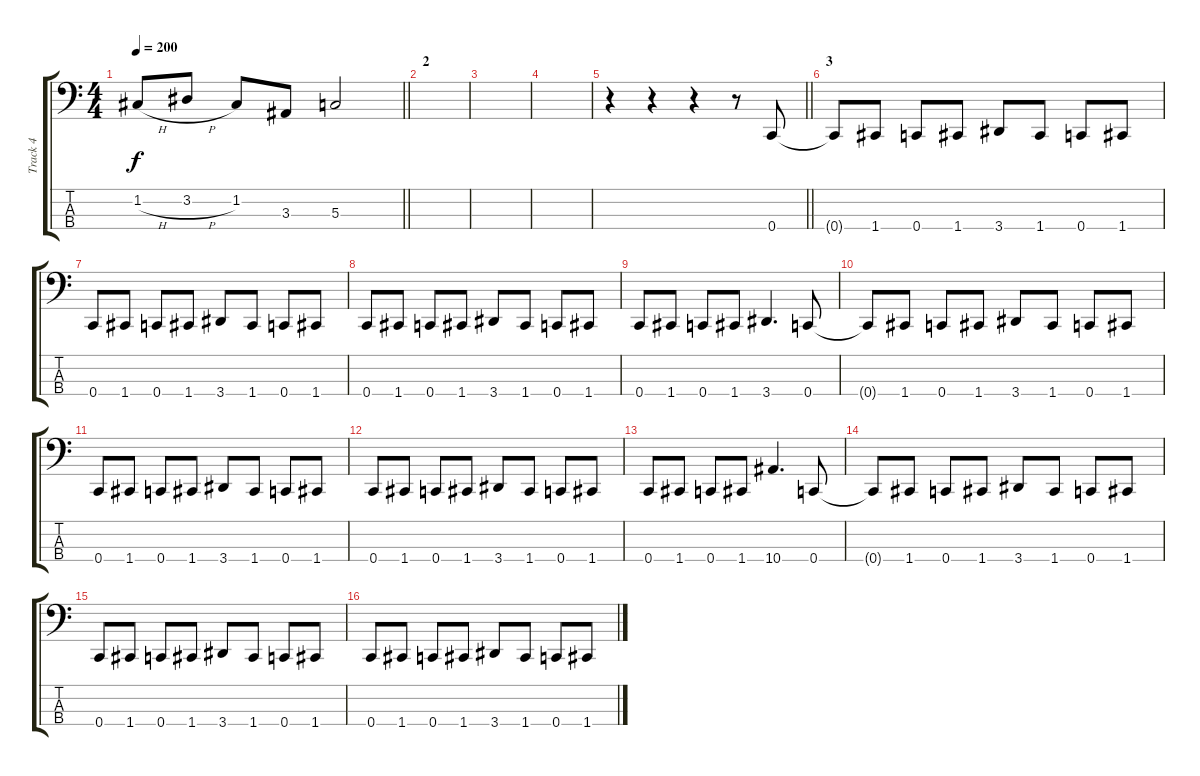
\track ("Track 4" "Track 4") {instrument electricbasspick}
\staff {score tabs}
\tuning (F2 C2 G1 C1) {hide}
\ts (4 4)
\tempo 200
\clef f4
\barLineRight lightlight
\ks c
1.2{h}.8{dy f} 3.2{h}.8 1.2.8 3.3.8 5.3.2 |
\section ("" "2")
|
|
|
\barLineRight lightlight
r.4 r.4 r.4 r.8 0.4.8 |
\section ("" "3")
0.4{t}.8 1.4.8 0.4.8 1.4.8 3.4.8 1.4.8 0.4.8 1.4.8 |
0.4.8 1.4.8 0.4.8 1.4.8 3.4.8 1.4.8 0.4.8 1.4.8 |
0.4.8 1.4.8 0.4.8 1.4.8 3.4.8 1.4.8 0.4.8 1.4.8 |
0.4.8 1.4.8 0.4.8 1.4.8 3.4.4{d} 0.4.8 |
0.4{t}.8 1.4.8 0.4.8 1.4.8 3.4.8 1.4.8 0.4.8 1.4.8 |
0.4.8 1.4.8 0.4.8 1.4.8 3.4.8 1.4.8 0.4.8 1.4.8 |
0.4.8 1.4.8 0.4.8 1.4.8 3.4.8 1.4.8 0.4.8 1.4.8 |
0.4.8 1.4.8 0.4.8 1.4.8 10.4.4{d} 0.4.8 |
0.4{t}.8 1.4.8 0.4.8 1.4.8 3.4.8 1.4.8 0.4.8 1.4.8 |
0.4.8 1.4.8 0.4.8 1.4.8 3.4.8 1.4.8 0.4.8 1.4.8 |
0.4.8 1.4.8 0.4.8 1.4.8 3.4.8 1.4.8 0.4.8 1.4.8
